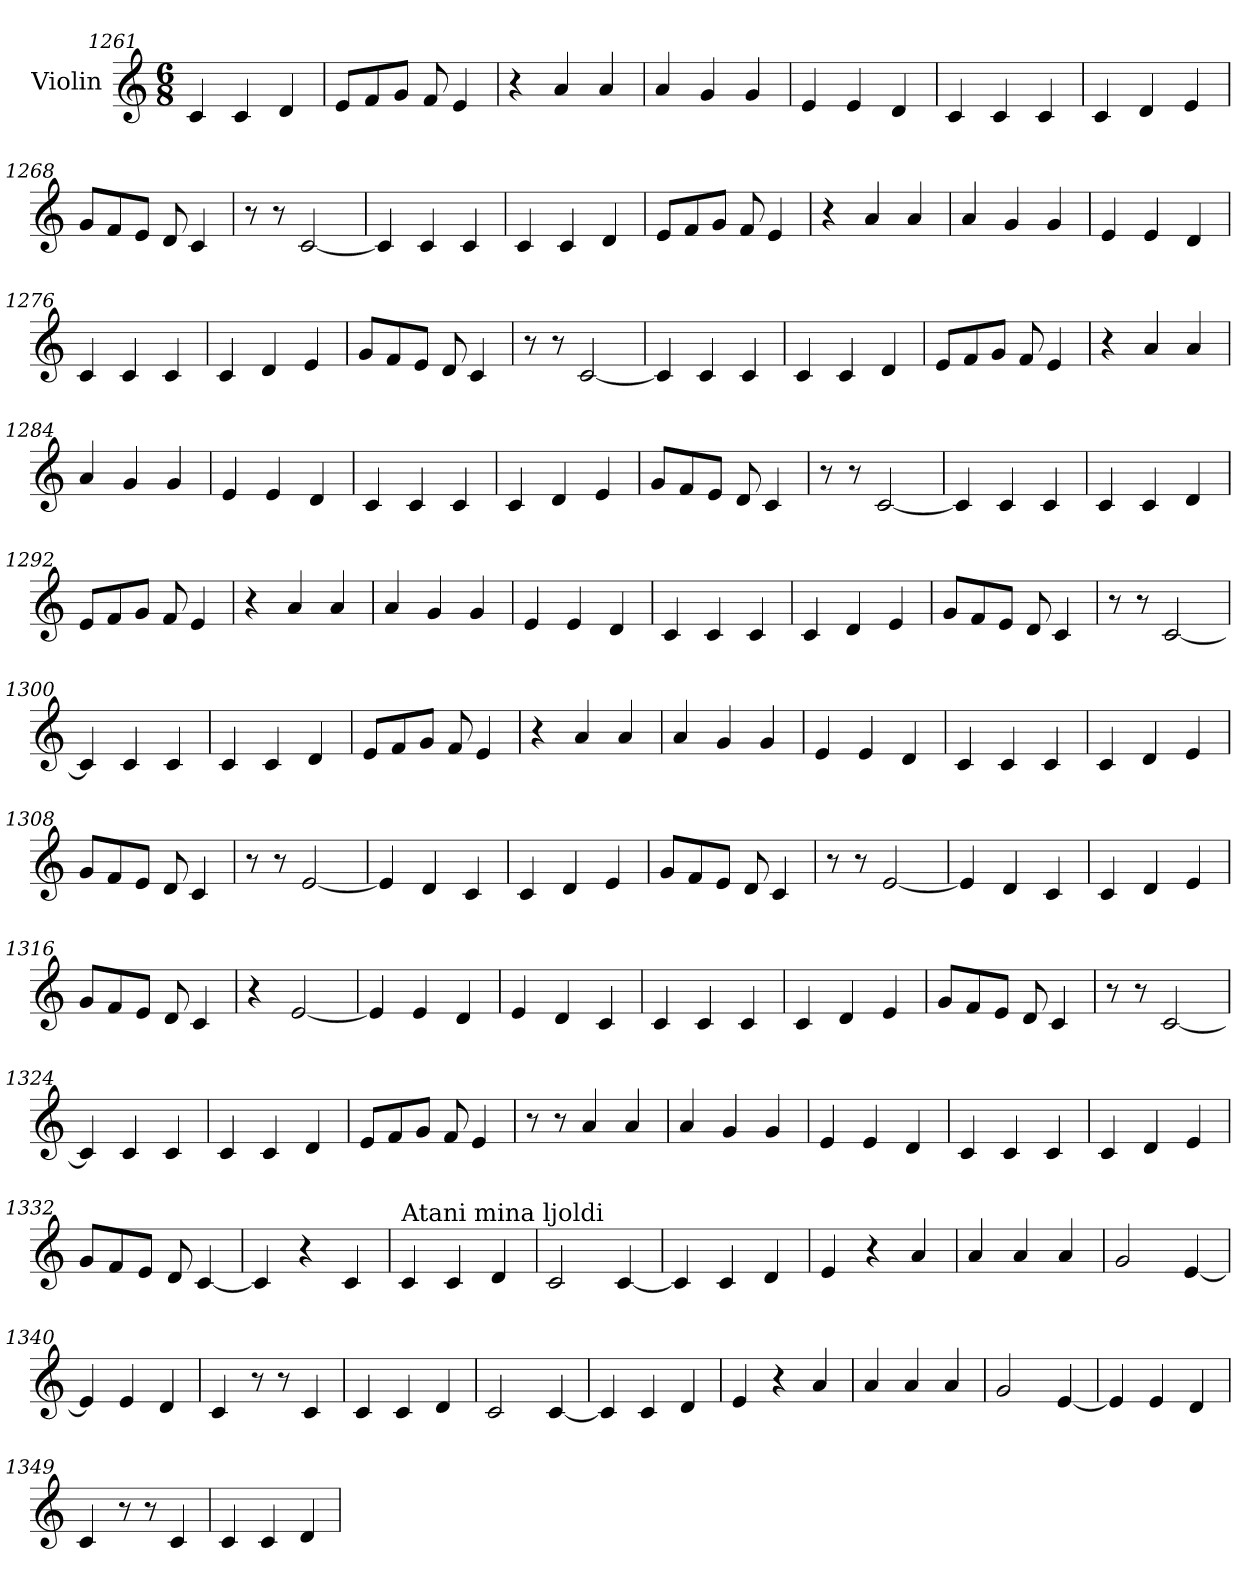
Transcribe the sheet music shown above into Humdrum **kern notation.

**kern
*part1
*staff1
*I"Violin
*clefG2
*k[]
*C:
*M6/8
=1261
4c/
4c/
4d/
!!LO:PB:g=z
=1262
8e/L
8f/
8g/J
8f/
4e/
=1263
4r
4a/
4a/
=1264
4a/
4g/
4g/
=1265
4e/
4e/
4d/
=1266
4c/
4c/
4c/
=1267
4c/
4d/
4e/
!!LO:PB:g=z
=1268
8g/L
8f/
8e/J
8d/
4c/
!!LO:PB:g=z
=1269
8r
8r
[2c/
=1270
4c/]
4c/
4c/
=1271
4c/
4c/
4d/
=1272
8e/L
8f/
8g/J
8f/
4e/
=1273
4r
4a/
4a/
=1274
4a/
4g/
4g/
!!LO:PB:g=z
=1275
4e/
4e/
4d/
!!LO:PB:g=z
=1276
4c/
4c/
4c/
=1277
4c/
4d/
4e/
=1278
8g/L
8f/
8e/J
8d/
4c/
=1279
8r
8r
[2c/
=1280
4c/]
4c/
4c/
=1281
4c/
4c/
4d/
!!LO:PB:g=z
=1282
8e/L
8f/
8g/J
8f/
4e/
!!LO:PB:g=z
=1283
4r
4a/
4a/
=1284
4a/
4g/
4g/
=1285
4e/
4e/
4d/
=1286
4c/
4c/
4c/
=1287
4c/
4d/
4e/
=1288
8g/L
8f/
8e/J
8d/
4c/
!!LO:PB:g=z
=1289
8r
8r
[2c/
!!LO:PB:g=z
=1290
4c/]
4c/
4c/
=1291
4c/
4c/
4d/
=1292
8e/L
8f/
8g/J
8f/
4e/
=1293
4r
4a/
4a/
=1294
4a/
4g/
4g/
=1295
4e/
4e/
4d/
!!LO:PB:g=z
=1296
4c/
4c/
4c/
!!LO:PB:g=z
=1297
4c/
4d/
4e/
=1298
8g/L
8f/
8e/J
8d/
4c/
=1299
8r
8r
[2c/
=1300
4c/]
4c/
4c/
=1301
4c/
4c/
4d/
=1302
8e/L
8f/
8g/J
8f/
4e/
!!LO:PB:g=z
=1303
4r
4a/
4a/
!!LO:PB:g=z
=1304
4a/
4g/
4g/
=1305
4e/
4e/
4d/
=1306
4c/
4c/
4c/
=1307
4c/
4d/
4e/
=1308
8g/L
8f/
8e/J
8d/
4c/
=1309
8r
8r
[2e/
!!LO:PB:g=z
=1310
4e/]
4d/
4c/
!!LO:PB:g=z
=1311
4c/
4d/
4e/
=1312
8g/L
8f/
8e/J
8d/
4c/
=1313
8r
8r
[2e/
=1314
4e/]
4d/
4c/
=1315
4c/
4d/
4e/
=1316
8g/L
8f/
8e/J
8d/
4c/
=1317
4r
[2e/
!!LO:PB:g=z
=1318
4e/]
4e/
4d/
=1319
4e/
4d/
4c/
=1320
4c/
4c/
4c/
=1321
4c/
4d/
4e/
=1322
8g/L
8f/
8e/J
8d/
4c/
=1323
8r
8r
[2c/
!!LO:PB:g=z
=1324
4c/]
4c/
4c/
!!LO:PB:g=z
=1325
4c/
4c/
4d/
=1326
8e/L
8f/
8g/J
8f/
4e/
=1327
8r
8r
4a/
4a/
=1328
4a/
4g/
4g/
=1329
4e/
4e/
4d/
=1330
4c/
4c/
4c/
!!LO:PB:g=z
=1331
4c/
4d/
4e/
!!LO:PB:g=z
=1332
8g/L
8f/
8e/J
8d/
[4c/
=1333
*MM180
4c/]
4r
4c/
=1334
!LO:TX:a:t=Atani mina ljoldi
4c/
4c/
4d/
=1335
2c/
[4c/
=1336
4c/]
4c/
4d/
=1337
4e/
4r
4a/
!!LO:PB:g=z
=1338
4a/
4a/
4a/
!!LO:PB:g=z
=1339
2g/
[4e/
=1340
4e/]
4e/
4d/
=1341
4c/
8r
8r
4c/
=1342
4c/
4c/
4d/
=1343
2c/
[4c/
=1344
4c/]
4c/
4d/
!!LO:PB:g=z
=1345
4e/
4r
4a/
!!LO:PB:g=z
=1346
4a/
4a/
4a/
=1347
2g/
[4e/
=1348
4e/]
4e/
4d/
=1349
4c/
8r
8r
4c/
=1350
4c/
4c/
4d/
=
*-
